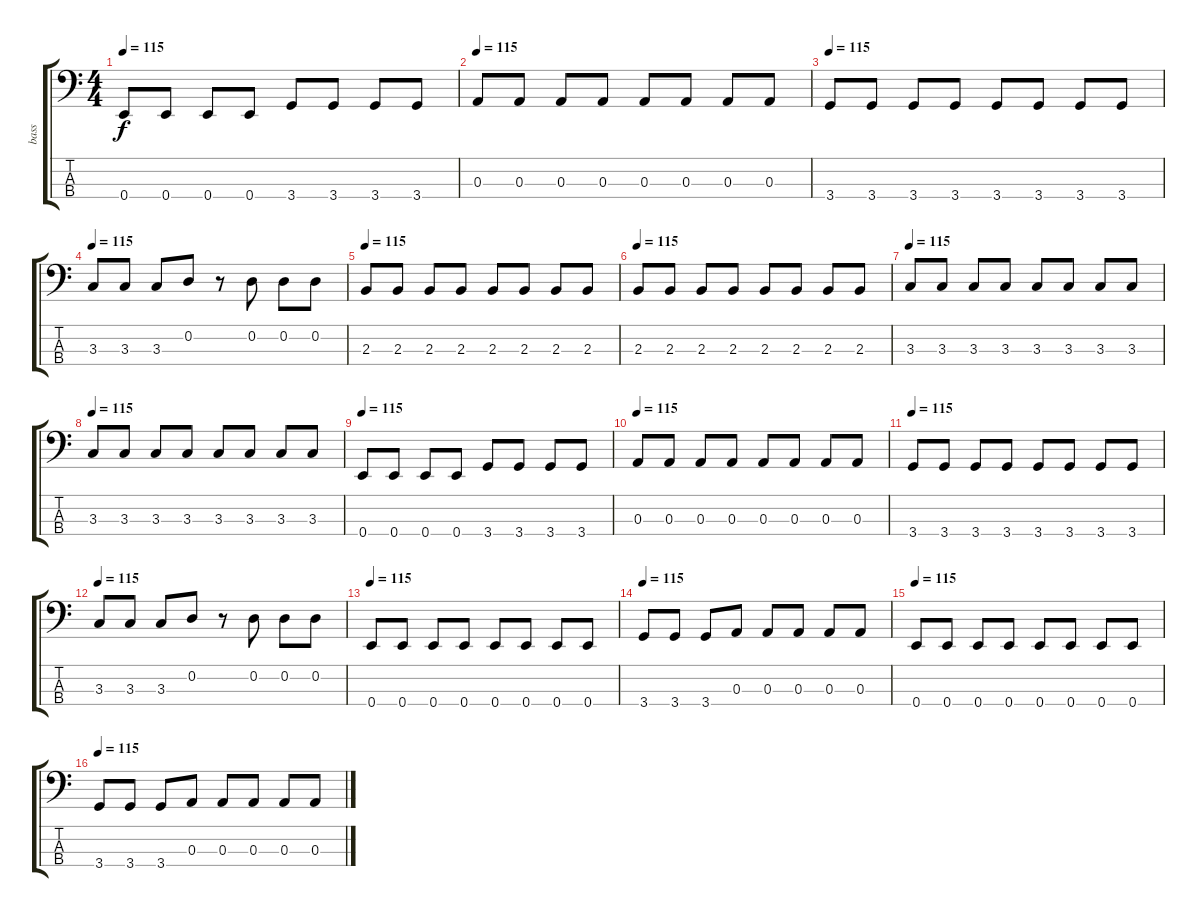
\track ("bass" "bass") {instrument electricbassfinger}
\staff {score tabs}
\tuning (G2 D2 A1 E1) {hide}
\ts (4 4)
\tempo 115
\clef f4
\ks c
0.4.8{dy f} 0.4.8 0.4.8 0.4.8 3.4.8 3.4.8 3.4.8 3.4.8 |
\tempo 115
0.3.8 0.3.8 0.3.8 0.3.8 0.3.8 0.3.8 0.3.8 0.3.8 |
\tempo 115
3.4.8 3.4.8 3.4.8 3.4.8 3.4.8 3.4.8 3.4.8 3.4.8 |
\tempo 115
3.3.8 3.3.8 3.3.8 0.2.8 r.8 0.2.8 0.2.8 0.2.8 |
\tempo 115
2.3.8 2.3.8 2.3.8 2.3.8 2.3.8 2.3.8 2.3.8 2.3.8 |
\tempo 115
2.3.8 2.3.8 2.3.8 2.3.8 2.3.8 2.3.8 2.3.8 2.3.8 |
\tempo 115
3.3.8 3.3.8 3.3.8 3.3.8 3.3.8 3.3.8 3.3.8 3.3.8 |
\tempo 115
3.3.8 3.3.8 3.3.8 3.3.8 3.3.8 3.3.8 3.3.8 3.3.8 |
\tempo 115
0.4.8 0.4.8 0.4.8 0.4.8 3.4.8 3.4.8 3.4.8 3.4.8 |
\tempo 115
0.3.8 0.3.8 0.3.8 0.3.8 0.3.8 0.3.8 0.3.8 0.3.8 |
\tempo 115
3.4.8 3.4.8 3.4.8 3.4.8 3.4.8 3.4.8 3.4.8 3.4.8 |
\tempo 115
3.3.8 3.3.8 3.3.8 0.2.8 r.8 0.2.8 0.2.8 0.2.8 |
\tempo 115
0.4.8 0.4.8 0.4.8 0.4.8 0.4.8 0.4.8 0.4.8 0.4.8 |
\tempo 115
3.4.8 3.4.8 3.4.8 0.3.8 0.3.8 0.3.8 0.3.8 0.3.8 |
\tempo 115
0.4.8 0.4.8 0.4.8 0.4.8 0.4.8 0.4.8 0.4.8 0.4.8 |
\tempo 115
3.4.8 3.4.8 3.4.8 0.3.8 0.3.8 0.3.8 0.3.8 0.3.8
